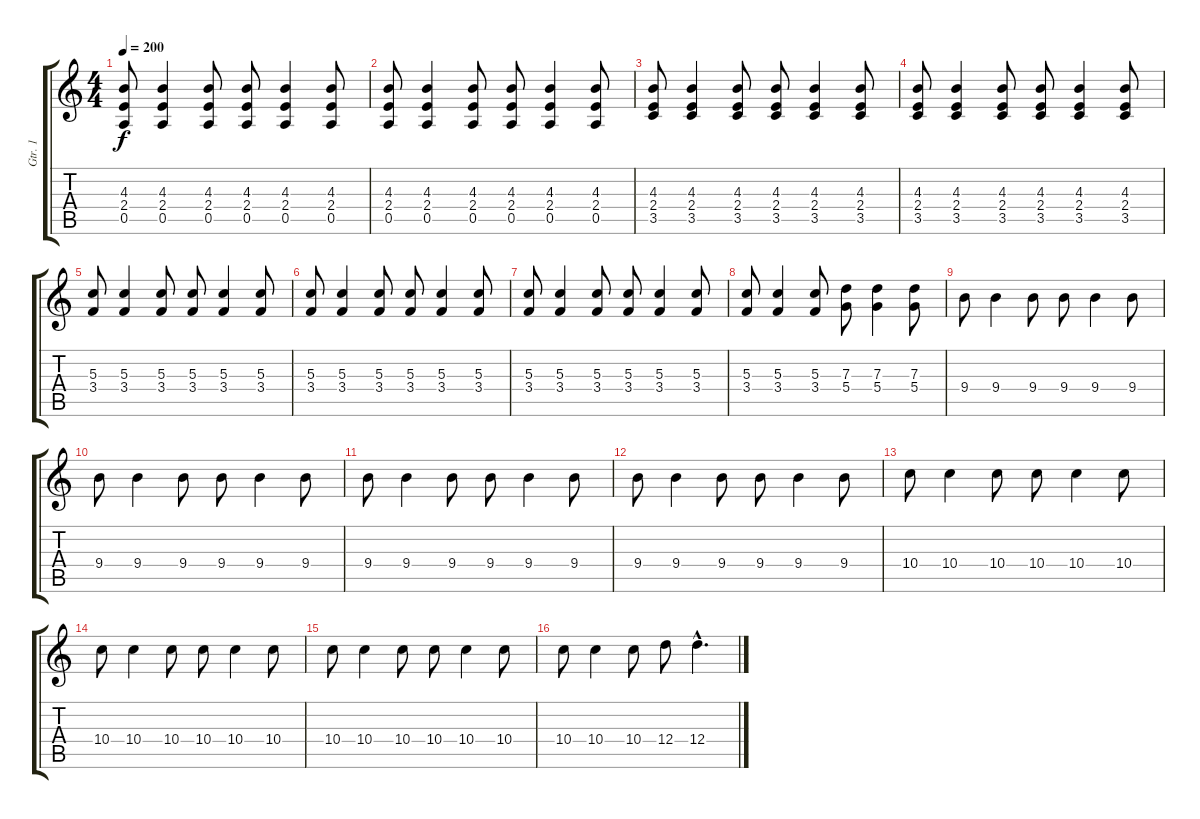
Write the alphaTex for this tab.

\track ("Gtr. 1" "Gtr. 1") {instrument overdrivenguitar}
\staff {score tabs}
\tuning (E4 B3 G3 D3 A2 E2) {hide}
\ts (4 4)
\tempo 200
\clef g2
\ks c
(4.3 2.4 0.5).8{dy f} (4.3 2.4 0.5).4 (4.3 2.4 0.5).8 (4.3 2.4 0.5).8 (4.3 2.4 0.5).4 (4.3 2.4 0.5).8 |
(4.3 2.4 0.5).8 (4.3 2.4 0.5).4 (4.3 2.4 0.5).8 (4.3 2.4 0.5).8 (4.3 2.4 0.5).4 (4.3 2.4 0.5).8 |
(4.3 2.4 3.5).8 (4.3 2.4 3.5).4 (4.3 2.4 3.5).8 (4.3 2.4 3.5).8 (4.3 2.4 3.5).4 (4.3 2.4 3.5).8 |
(4.3 2.4 3.5).8 (4.3 2.4 3.5).4 (4.3 2.4 3.5).8 (4.3 2.4 3.5).8 (4.3 2.4 3.5).4 (4.3 2.4 3.5).8 |
(5.3 3.4).8 (5.3 3.4).4 (5.3 3.4).8 (5.3 3.4).8 (5.3 3.4).4 (5.3 3.4).8 |
(5.3 3.4).8 (5.3 3.4).4 (5.3 3.4).8 (5.3 3.4).8 (5.3 3.4).4 (5.3 3.4).8 |
(5.3 3.4).8 (5.3 3.4).4 (5.3 3.4).8 (5.3 3.4).8 (5.3 3.4).4 (5.3 3.4).8 |
(5.3 3.4).8 (5.3 3.4).4 (5.3 3.4).8 (7.3 5.4).8 (7.3 5.4).4 (7.3 5.4).8 |
9.4.8 9.4.4 9.4.8 9.4.8 9.4.4 9.4.8 |
9.4.8 9.4.4 9.4.8 9.4.8 9.4.4 9.4.8 |
9.4.8 9.4.4 9.4.8 9.4.8 9.4.4 9.4.8 |
9.4.8 9.4.4 9.4.8 9.4.8 9.4.4 9.4.8 |
10.4.8 10.4.4 10.4.8 10.4.8 10.4.4 10.4.8 |
10.4.8 10.4.4 10.4.8 10.4.8 10.4.4 10.4.8 |
10.4.8 10.4.4 10.4.8 10.4.8 10.4.4 10.4.8 |
10.4.8 10.4.4 10.4.8 12.4.8 12.4{hac}.4{d}
